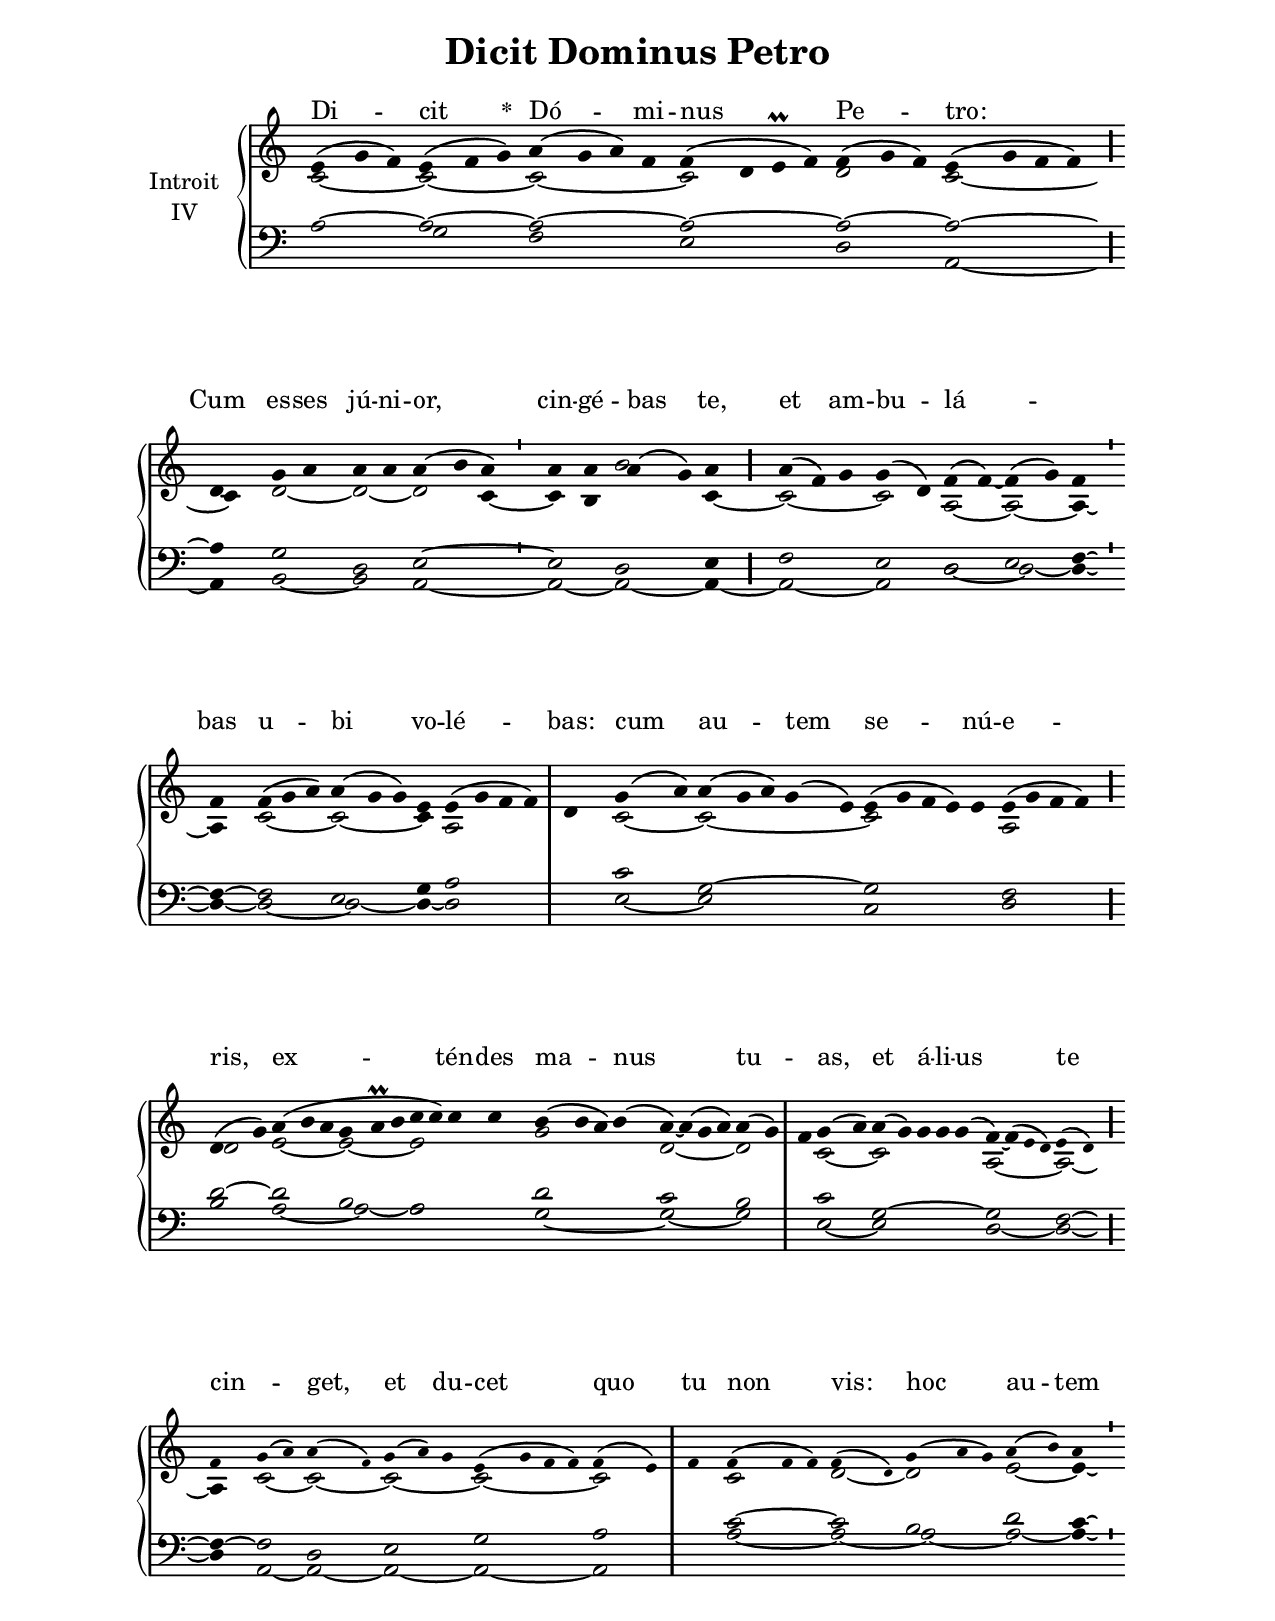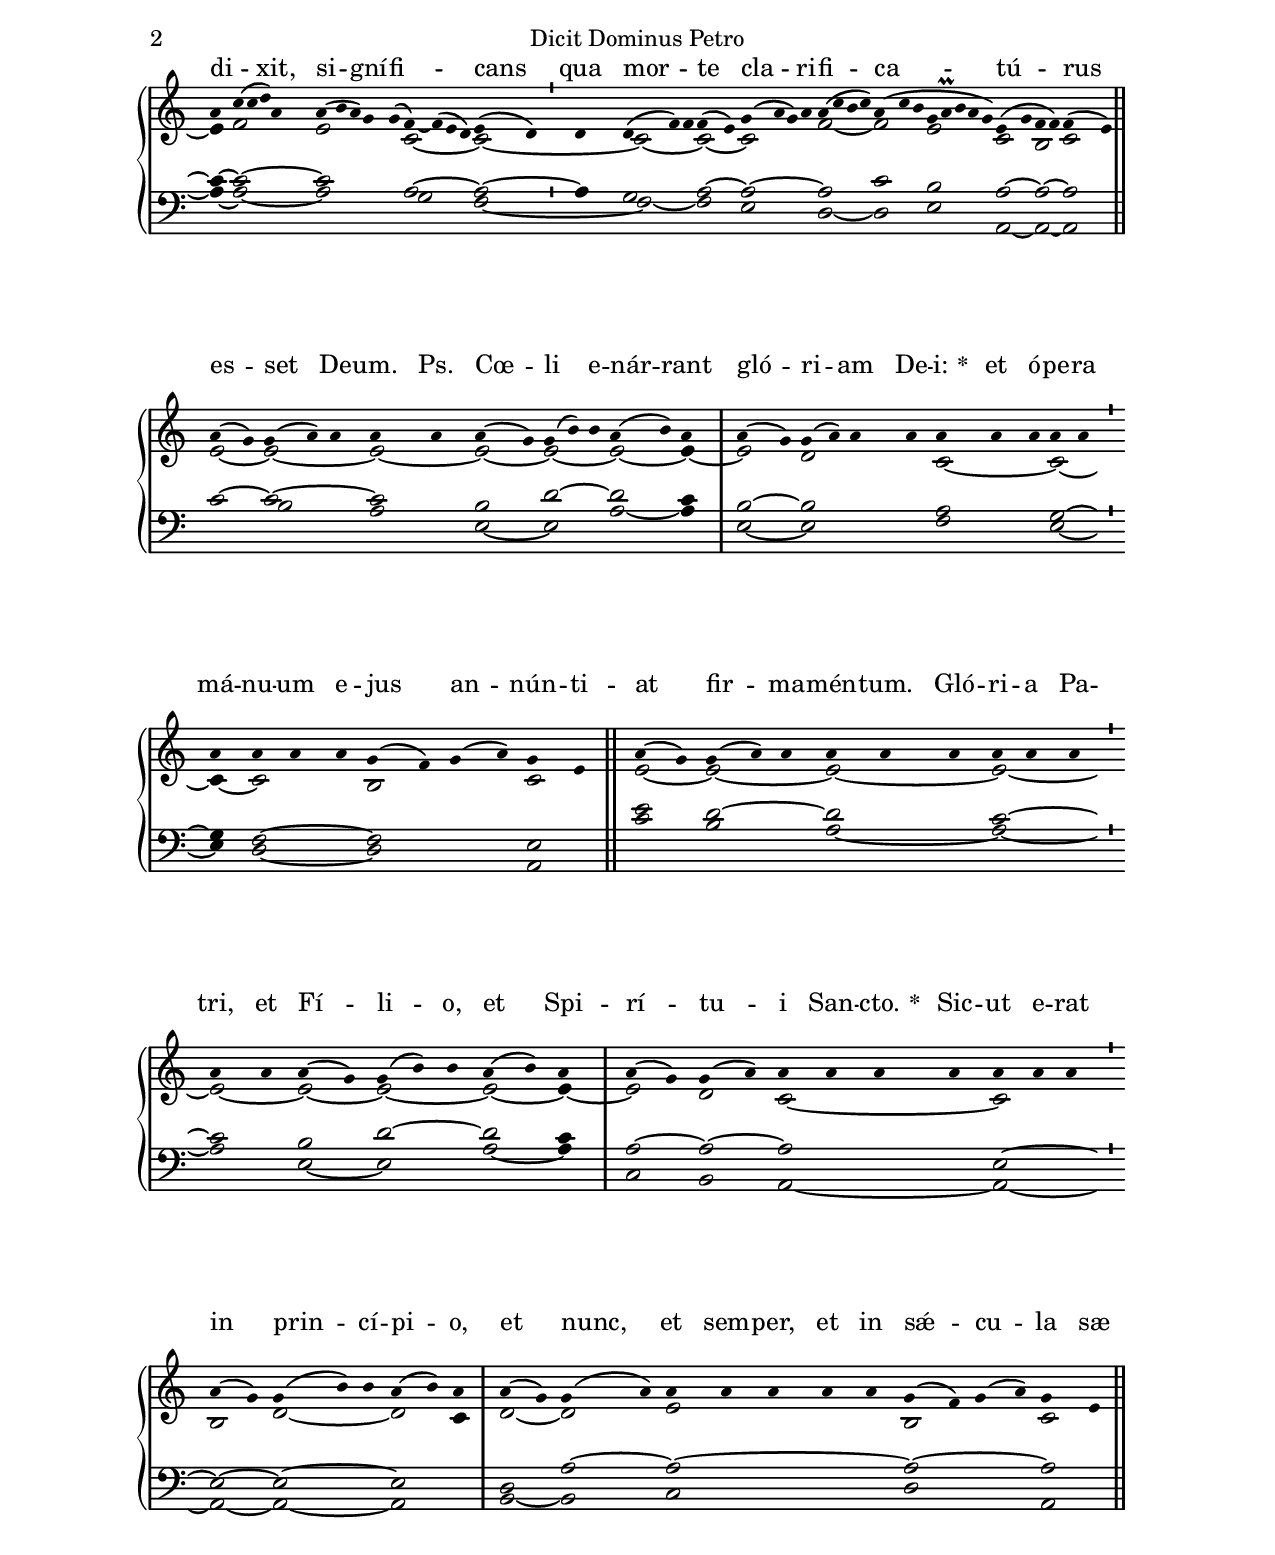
\version "2.18"
\include "gregorian.ly"
\include "noh2.ily"


%Page reference: page iii.236
%(volume.page)

global = {
 \key e \phrygian
 \cadenzaOn 
}

\header {
  title = \markup \center-column {"Dicit Dominus Petro" \vspace #1 }
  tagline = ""
  composer = ""
}

\paper {
 #(include-special-characters)
  oddHeaderMarkup = \markup \fill-line {
    \line {}
    \center-column {
      \on-the-fly #first-page     " "
      \on-the-fly #not-first-page "Dicit Dominus Petro"
    }
    \line { \on-the-fly #print-page-number-check-first \fromproperty #'page:page-number-string }
  }
  evenHeaderMarkup = \markup \fill-line {
    \line { \on-the-fly #print-page-number-check-first \fromproperty #'page:page-number-string }
    \center-column { "Dicit Dominus Petro" }
    \line {}
  }
}

chantText = \lyricmode {
Di -- cit 
\set stanza = " * " Dó -- mi -- nus Pe -- tro: 
Cum es -- ses jú -- ni -- or, cin -- gé -- bas te, 
et am -- bu -- lá -- _ bas u -- bi vo -- lé -- bas: 
cum au -- tem se -- nú -- e -- ris, 
ex -- tén -- des ma -- nus tu -- _ as, 
et á -- li -- us te cin -- _ get, 
et du -- cet quo tu non vis: 
hoc au -- tem di -- _ xit, si -- gní -- fi -- cans qua mor -- _ te cla -- ri -- fi -- ca -- tú -- rus es -- set De -- um. Ps. 
Cœ -- li e -- nár -- rant gló -- ri -- am De -- i: 
\set stanza = " * " 
et ó -- pe -- ra má -- nu -- um e -- jus an -- nún -- ti -- at fir -- ma -- mén -- tum. 
Gló -- ri -- a Pa -- tri, et Fí -- li -- o, et Spi -- rí -- tu -- i San -- cto. 
\set stanza = " * " 
Sic -- ut e -- rat in prin -- cí -- pi -- o, et nunc, et sem -- per, 
et in sǽ -- cu -- la sæ -- cu -- ló -- rum. A -- men. }

chantMusic = {
\tieDown   e'4 ( g'4 f'4) e'4 ( f'4 g'4)  a'4 ( g'4 a'4) f'4 f'4 ( d'4 e'\prall f'4) f'4 ( g'4 f'4) e'4 ( g'4 f'4 f'4) \divisioMaior
 d'4 g'4 a'4 a'4 a'4 a'4 ( b'4 a'4) \divisioMinima
 a'4 a'4 a'4 ( g'4) a'4 \divisioMaior
 a'4 ( f'4) g'4 g'4 ( d'4) f'4 ( f'4) ~ f'4 ( g'4) f'4 \divisioMinima
 f'4 f'4 ( g'4 a'4) a'4 ( g'4 g'4) e'4 e'4 ( g'4 f'4 f'4) \divisioMaxima
 d'4 g'4 ( a'4) a'4 ( g'4 a'4) g'4 ( e'4) e'4 ( g'4 f'4 e'4) e'4 e'4 ( g'4 f'4 f'4) \divisioMaior
 d'4 ( g'4) a'4 ( b'4 a'4 g'4 a'\prall b'4 c''4 c''4) c''4 c''4 b'4 ( b'4 a'4) b'4 ( a'4) ~ a'4 ( g'4 a'4) a'4 ( g'4) \divisioMaxima
 f'4 g'4 ( a'4) a'4 ( g'4) g'4 g'4 g'4 ( f'4) ~ f'4 ( \tiny e' d' 4) e'4 ( d'4) \divisioMaior
 f'4 g'4 ( a'4) a'4 ( \once \tweak #'font-size #-4 f' ) g'4 ( a'4) g'4 e'4 ( g'4 f'4 f'4) f'4 ( e'4) \divisioMaxima
 f'4 f'4 ( f'4 f'4) f'4 ( \once \tweak #'font-size #-4 d' ) g'4 ( a'4 g'4) a'4 ( b'4) a'4 \divisioMinima
 a'4 c''4 ( c''4 d''4) a'4 a'4 ( b'4 a'4) g'4 g'4 ( f'4) ~ f'4 ( \tiny e' d' 4) e'4 ( d'4) \divisioMinima
 d'4 d'4 ( f'4) f'4 f'4 ( e'4) g'4 ( a'4 g'4) a'4 a'4 ( c''4 b'4 c''4) a'4 ( c''4 b'4 g'4 a'\prall b'4 a'4 g'4) e'4 ( g'4 f'4 f'4) f'4 ( e'4) \finalis
 a'4 ( g'4) g'4 ( a'4) a'4 a'4 a'4 a'4 ( g'4) g'4 ( b'4) b'4 a'4 ( b'4) a'4 \divisioMaxima
 a'4 ( g'4) g'4 ( a'4) a'4 a'4 a'4 a'4 a'4 a'4 a'4 \divisioMinima
 a'4 a'4 a'4 a'4 g'4 ( f'4) g'4 ( a'4) g'4 e'4 \finalis
  a'4 ( g'4) g'4 ( a'4) a'4 a'4 a'4 a'4 a'4 a'4 a'4 \divisioMinima
 a'4 a'4 a'4 ( g'4) g'4 ( b'4) b'4 a'4 ( b'4) a'4 \divisioMaxima
 a'4 ( g'4) g'4 ( a'4) a'4 a'4 a'4 a'4 a'4 a'4 a'4 \divisioMinima
 a'4 ( g'4) g'4 ( b'4) b'4 a'4 ( b'4) a'4 \divisioMaxima
 a'4 ( g'4) g'4 ( a'4) a'4 a'4 a'4 a'4 a'4 g'4 ( f'4) g'4 ( a'4) g'4 e'4 \finalis

}

altoMusic = {
c'2*3/2 ~ c'2*3/2 ~ c'2*4/2 ~ c'2*4/2 d'2*3/2 c'2*4/2 ~ \divisioMaior
c'4 d'2 ~ d'2 ~ d'2 c'4 ~ \divisioMinima
c'4 b4 b'2 c'4 ~ \divisioMaior
c'2*3/2 ~ c'2 a2 ~ a2 ~ a4 ~ \divisioMinima
a4 c'2*3/2 ~ c'2*3/2 ~ c'4 a2*4/2 \divisioMaxima
r4 c'2 ~ c'2*5/2 ~ c'2*5/2 a2*4/2 \divisioMaior
d'2 e'2*3/2 ~ e'2*3/2 ~ e'2*4/2 g'2*4/2 d'2*4/2 ~ d'2 \divisioMaxima
r4 c'2 ~ c'2*5/2 a2*4/2 ~ a2 ~ \divisioMaior
a4 c'2 ~ c'2 ~ c'2*3/2 ~ c'2*4/2 ~ c'2 \divisioMaxima
r4 c'2*3/2 d'2 ~ d'2*3/2 e'2 ~ e'4 ~ \divisioMinima
e'4 f'2*4/2 e'2*5/2 c'2*4/2 ~ c'2*3/2 ~ c'2*3/2 ~ c'2 ~ c'2*4/2 f'2*4/2 ~ f'2*3/2 e'2*5/2 c'2 b2 c'2 \finalis
e'2 ~ e'2*3/2 ~ e'2 ~ e'2 ~ e'2*3/2 ~ e'2 ~ e'4 ~ \divisioMaxima
e'2 d'2*4/2 c'2*3/2 ~ c'2 ~ \divisioMinima
c'4 ~ c'2*3/2 b2*4/2 c'2 e'2 ~ e'2*3/2 ~ e'2*3/2 ~ e'2*3/2 ~ \divisioMinima
e'2 ~ e'2 ~ e'2*3/2 ~ e'2 ~ e'4 ~ \divisioMaxima
e'2 d'2 c'2*4/2 ~ c'2*3/2 \divisioMinima
b2 d'2*3/2 ~ d'2 c'4 \divisioMaxima
d'2 ~ d'2 e'2*5/2 b2*4/2 c'2 \finalis
}

tenorMusic = {
a2*3/2 ~ a2*3/2 ~ a2*4/2 ~ a2*4/2 ~ a2*3/2 ~ a2*4/2 ~ \divisioMaior
a4 g2 d2 e2*3/2 ~ \divisioMinima
e2 d2 e4 \divisioMaior
f2*3/2 e2 d2 e2 f4 ~ \divisioMinima
f4 ~ f2*3/2 e2*3/2 g4 a2*4/2 \divisioMaxima
r4 c'2 g2*5/2 ~ g2*5/2 f2*4/2 \divisioMaior
d'2 ~ d'2*3/2 b2*3/2 a2*4/2 d'2*4/2 c'2*4/2 b2 \divisioMaxima
r4 c'2 g2*5/2 ~ g2*4/2 f2 ~ \divisioMaior
f4 ~ f2 d2 e2*3/2 g2*4/2 a2 \divisioMaxima
r4 c'2*3/2 ~ c'2 b2*3/2 d'2 c'4 ~ \divisioMinima
c'4 ~ c'2*4/2 ~ c'2*5/2 a2*4/2 ~ a2 ~ \divisioMinima
a4 g2*3/2 a2 ~ a2*4/2 ~ a2*4/2 c'2*3/2 b2*5/2 a2 ~ a2 ~ a2 \finalis
c'2 ~ c'2*3/2 ~ c'2 b2 d'2*3/2 ~ d'2 c'4 \divisioMaxima
b2 ~ b2*4/2 a2*3/2 g2 ~ \divisioMinima
g4 f2*3/2 ~ f2*4/2 e2 e'2 d'2*3/2 ~ d'2*3/2 c'2*3/2 ~ \divisioMinima
c'2 b2 d'2*3/2 ~ d'2 c'4 \divisioMaxima
a2 ~ a2 ~ a2*4/2 e2*3/2 ~ \divisioMinima
e2 ~ e2*3/2 ~ e2*3/2 \divisioMaxima
d2 a2 ~ a2*5/2 ~ a2*4/2 ~ a2 \finalis
}

bassMusic = {
r2*3/2 g2*3/2 f2*4/2 e2*4/2 d2*3/2 a,2*4/2 ~ \divisioMaior
a,4 b,2 ~ b,2 a,2*3/2 ~ \divisioMinima
a,2 ~ a,2 ~ a,4 ~ \divisioMaior
a,2*3/2 ~ a,2 d2 ~ d2 ~ d4 ~ \divisioMinima
d4 ~ d2*3/2 ~ d2*3/2 ~ d4 ~ d2*4/2 \divisioMaxima
r4 e2 ~ e2*5/2 c2*5/2 d2*4/2 \divisioMaior
b2 a2*3/2 ~ a2*3/2 ~ a2*4/2 g2*4/2 ~ g2*4/2 ~ g2 \divisioMaxima
r4 e2 ~ e2*5/2 d2*4/2 ~ d2 ~ \divisioMaior
d4 a,2 ~ a,2 ~ a,2*3/2 ~ a,2*4/2 ~ a,2 \divisioMaxima
r4 a2*3/2 ~ a2 ~ a2*3/2 ~ a2 ~ a4 ~ \divisioMinima
a4 ~ a2*4/2 ~ a2*5/2 g2*4/2 f2*3/2 ~ f2*3/2 ~ f2 e2*4/2 d2*4/2 ~ d2*3/2 e2*5/2 a,2 ~ a,2 ~ a,2 \finalis
r2 b2*3/2 a2 e2 ~ e2*3/2 a2 ~ a4 \divisioMaxima
e2 ~ e2*4/2 f2*3/2 e2 ~ \divisioMinima
e4 d2*3/2 ~ d2*4/2 a,2 c'2 b2*3/2 a2*3/2 ~ a2*3/2 ~ \divisioMinima
a2 e2 ~ e2*3/2 a2 ~ a4 \divisioMaxima
c2 b,2 a,2*4/2 ~ a,2*3/2 ~ \divisioMinima
a,2 ~ a,2*3/2 ~ a,2*3/2 \divisioMaxima
b,2 ~ b,2 c2*5/2 d2*4/2 a,2 \finalis
}

voiceLines = {
\voiceLineStyle


}

\score{
  <<
    \new GrandStaff <<
      \set GrandStaff.autoBeaming = ##f
      \set GrandStaff.instrumentName = \markup \center-column {
        "Introit"
        "IV"
      }
      \new Staff = up <<
        \new Voice = "chant" {
          \voiceOne \global \chantMusic
        }
        \new Voice {
          \voiceTwo \global \altoMusic
        }
      >>

      \new Staff = down <<
        \clef bass
        \new Voice {
          \voiceOne \global \tenorMusic
        }
        \new Voice {
          \voiceTwo \global \bassMusic
        }
	\new Voice {
        \voiceThree \global \voiceLines
        }
      >>
    >>
    \new Lyrics \lyricsto chant {
      \chantText
    }
  >>
  \layout{
  }
  \midi{
    \tempo 4 = 125
  }
}
